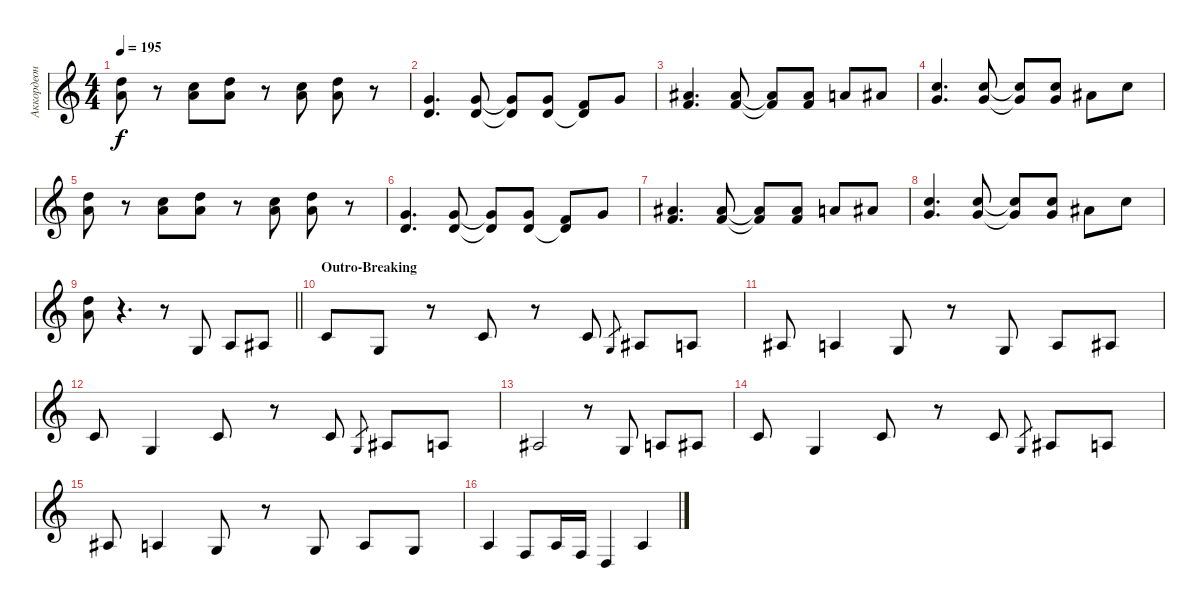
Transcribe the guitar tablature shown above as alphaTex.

\track ("Аккордеон" "Аккордеон") {instrument accordion}
\staff {score}
\tuning (E4 B3 G3 D3 A2 E2) {hide}
\ts (4 4)
\tempo 195
\clef g2
\ks c
(10.1 10.2).8{dy f} r.8 (8.1 10.2).8 (10.1 10.2).8 r.8 (8.1 10.2).8 (10.1 10.2).8 r.8 |
(3.1 3.2).4{d} (3.1 3.2).8 (3.1{t} 3.2{t}).8 (3.1 3.2).8 (1.1 3.2{t}).8 3.1.8 |
(6.1 6.2).4{d} (6.1 6.2).8 (6.1{t} 6.2{t}).8 (6.1 6.2).8 5.1.8 6.1.8 |
(8.1 8.2).4{d} (8.1 8.2).8 (8.1{t} 8.2{t}).8 (8.1 8.2).8 6.1.8 8.1.8 |
(10.1 10.2).8 r.8 (8.1 10.2).8 (10.1 10.2).8 r.8 (8.1 10.2).8 (10.1 10.2).8 r.8 |
(3.1 3.2).4{d} (3.1 3.2).8 (3.1{t} 3.2{t}).8 (3.1 3.2).8 (1.1 3.2{t}).8 3.1.8 |
(6.1 6.2).4{d} (6.1 6.2).8 (6.1{t} 6.2{t}).8 (6.1 6.2).8 5.1.8 6.1.8 |
(8.1 8.2).4{d} (8.1 8.2).8 (8.1{t} 8.2{t}).8 (8.1 8.2).8 6.1.8 8.1.8 |
\barLineRight lightlight
(10.1 10.2).8 r.4{d} r.8 0.3.8 2.3.8 3.3.8 |
\section ("" "Outro-Breaking")
1.2.8 0.3.8 r.8 1.2.8 r.8 5.3.8 0.3.8{gr} 3.3.8 2.3.8 |
3.3.8 2.3.4 0.3.8 r.8 0.3.8 2.3.8 3.3.8 |
1.2.8 0.3.4 1.2.8 r.8 5.3.8 0.3.8{gr} 3.3.8 2.3.8 |
3.3.2 r.8 0.3.8 2.3.8 3.3.8 |
1.2.8 0.3.4 1.2.8 r.8 5.3.8 0.3.8{gr} 3.3.8 2.3.8 |
3.3.8 2.3.4 0.3.8 r.8 0.3.8 2.3.8 0.3.8 |
2.3.4 3.4.8 2.3.16 3.4.16 0.4.4 2.3.4
